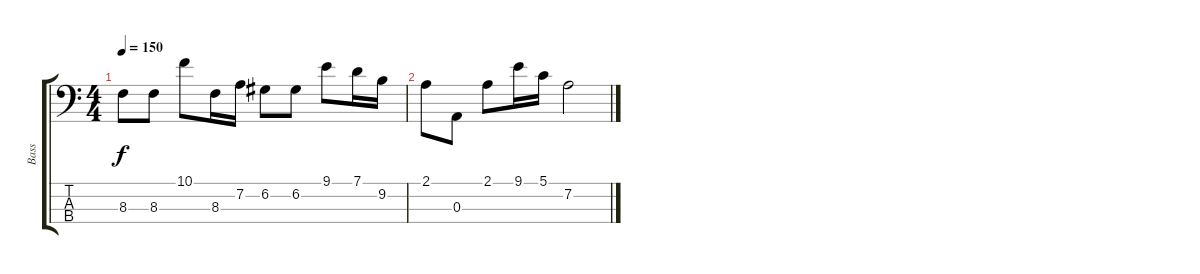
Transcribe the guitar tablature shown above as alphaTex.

\track ("Bass" "Bass") {instrument acousticbass}
\staff {score tabs}
\tuning (G2 D2 A1 E1) {hide}
\ts (4 4)
\tempo 150
\clef f4
\ks c
8.3.8{dy f} 8.3.8 10.1.8 8.3.16 7.2.16 6.2.8 6.2.8 9.1.8 7.1.16 9.2.16 |
2.1.8 0.3.8 2.1.8 9.1.16 5.1.16 7.2.2
